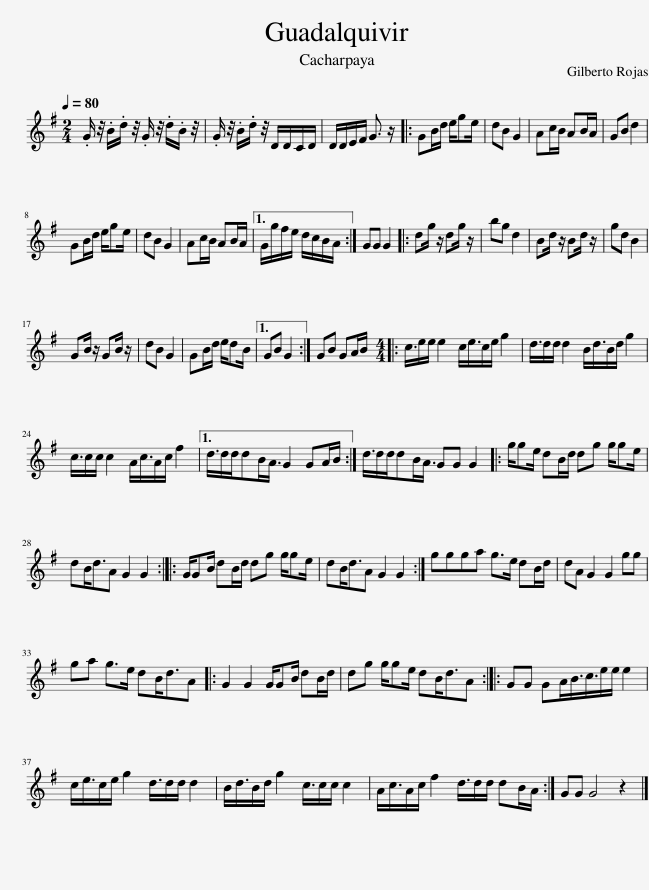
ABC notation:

X:1
L:1/8
Q:1/4=80
M:2/4
I:linebreak $
K:G
V:1 treble
V:1
 .G/ z/4 .B/.d/ z/4 .G/ z/4 .d/.B/ z/4 | .G/ z/4 .B/.d/ z/4 D/D/C/D/ | D/D/E/F/ G3/2 z/ |: GB/d/ e/ge/ | dB G2 | %5
 Ac/B/ AB/A/ | GB d2 |$ GB/d/ e/ge/ | dB G2 | Ac/B/ AB/A/ |1 %10
 G/g/f/e/ d/c/B/A/ :| GG G2 |: dg/ z/ dg/ z/ | bg d2 | Bd/ z/ Bd/ z/ | %15
 gd B2 |$ GB/ z/ GB/ z/ | dB G2 | GB/d/ e/dB/ |1 GB G2 :| %20
 GB GA/B/ |:[M:4/4] c3/4e/e/ e2 c/e3/4c/e/ g2 | d3/4d/d/ d2 B/d3/4B/d/ g2 |$ c3/4c/c/ c2 A/c3/4A/c/ f2 |1 d3/4d/d/dB/A3/4 G2 GA/B/ :| %25
 d3/4d/d/dB/A3/4 GG G2 |: g/ge/ dB/d/ dg g/ge/ |$ dB<dA G2 G2 :: G/GB/ dB/d/ dg g/ge/ | dB<dA G2 G2 :| %30
 ggga g>e dB/d/ | dA G2 G2 gg |$ ga g>e dB<dA |: G2 G2 G/GB/ dB/d/ | dg g/ge/ dB<dA :: %35
 GG GA/B3/4c3/4e/e/ e2 |$ c/e3/4c/e/ g2 d3/4d/d/ d2 | B/d3/4B/d/ g2 c3/4c/c/ c2 | A/c3/4A/c/ f2 d3/4d/d/ dB/A/ :| GG G4 z2 |] %40
